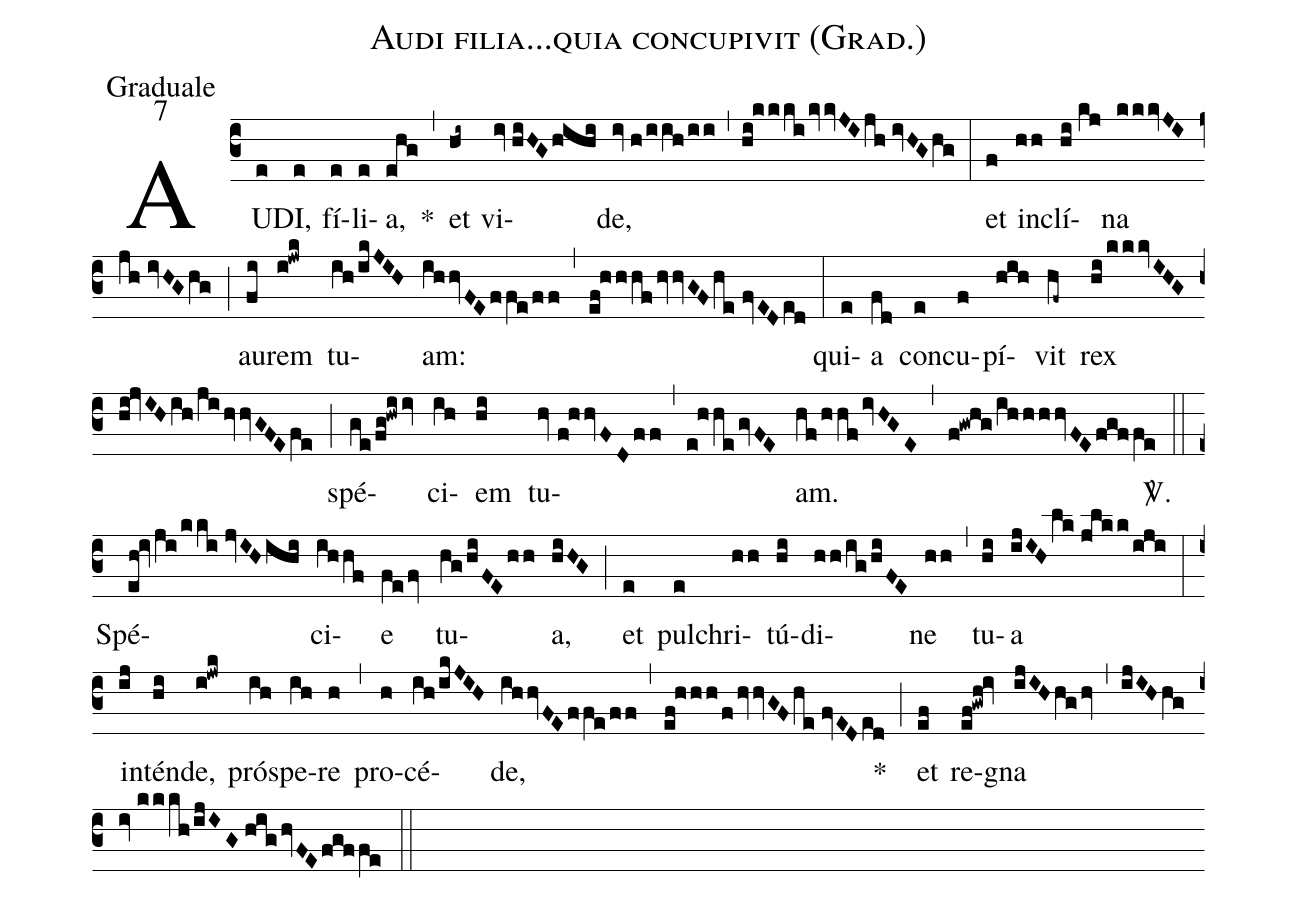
name:Audi filia...quia concupivit (Grad.);
office-part:Graduale;
mode:7;
%%
(c3) AU(e)DI,(e) fí(e)li(e)a,(ehg) *(,) et(hi~) vi(iv//hiHGhihi)de,(iv//h/iih/ii) (,) (hi!kkkikvvJIjh//ivHGhg) (:) et(f) in(hh)clí(hi//kj)na(kkkvJIjh//ivHGhg) (;) au(fi)rem(i!jwk) tu(ih/ikJIH)am:(ihhvFEffe/ff) (,) (ef!hhhfhvvGFhe//fvEDed) (:) qui(e)a(fd) con(e)cu(f)pí(hih)vit(hf~) rex(hi/kkkvIHG//hi!jvIHih/jihvvGFEfe) (;) spé(ge/fg!hwiiv)ci(ih)em(hi) tu(hv//f!hhvFDff,e!hhegvFE)am.(hf/hhfivHGE) (,) (f!gwhg/ihhhhvFEfgffe) <sp>V/</sp>.(::) Spé(eh!ivji/kki//jvIHihi)ci(ihhf)e(fefv) tu(hg/hiFEhh)a,(hiHG) (;) et(e) pul(e)chri(hh)tú(hi)di(hh/ig/hiFE)ne(hh) (,) tu(hi)a(ijIHlk//jlkk/iji) (:) in(ij)tén(hi)de,(i!jwk) pró(ih)spe(ih)re(h) (,) pro(h)cé(ih/ikJIH)de,(ihhvFE/ffe/ff) (,) (ef!hhh/fhvvGF/he//fvEDed) *(;) et(ef) re(ef!gwh!iv)gna(ijIH/hghv) (,) (ijIHhgiv//kkkh/ijIG//hig/hvFE/fgffe) (::)
